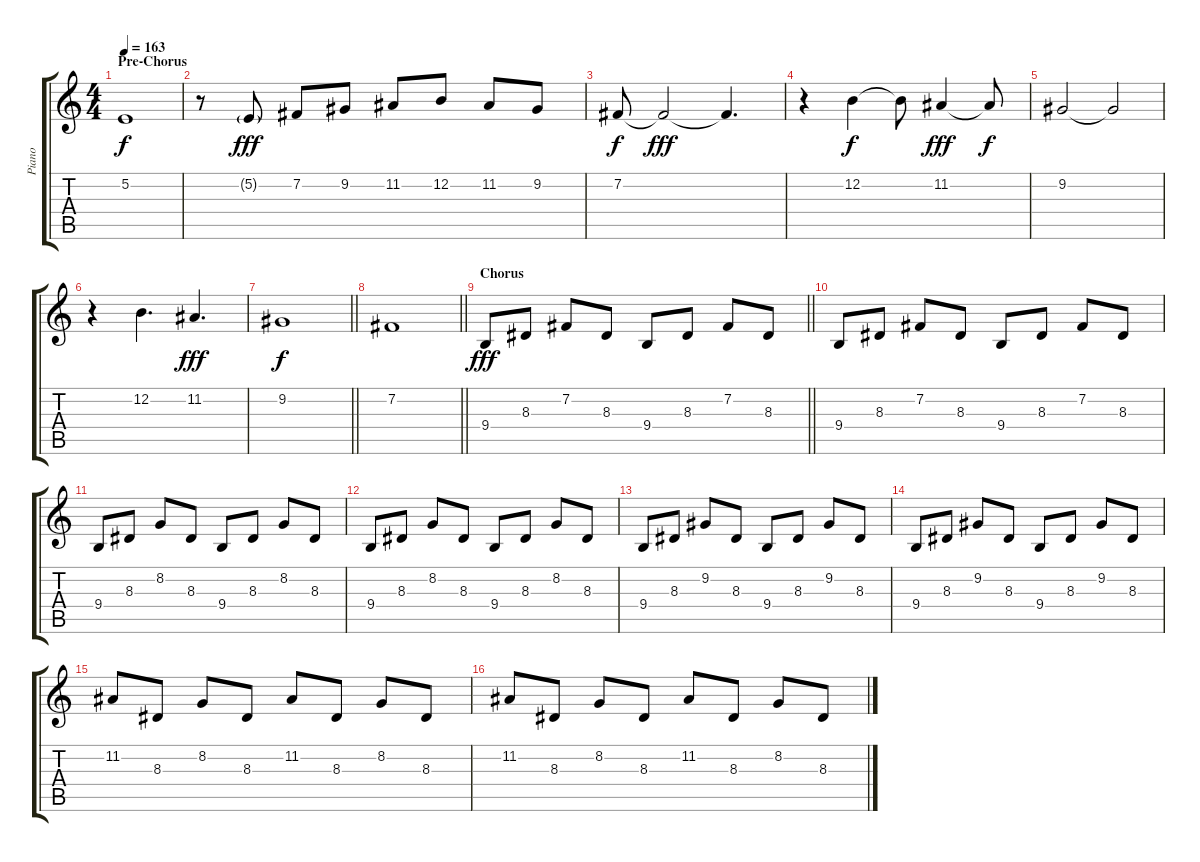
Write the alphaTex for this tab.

\track ("Piano" "Piano") {instrument acousticgrandpiano}
\staff {score tabs}
\tuning (E4 B3 G3 D3 A2 E2) {hide}
\ts (4 4)
\section ("" "Pre-Chorus")
\tempo 163
\clef g2
\ks c
5.2.1{dy f} |
r.8 5.2{g}.8{dy fff volume 16} 7.2.8 9.2.8 11.2.8 12.2.8 11.2.8 9.2.8 |
7.2.8{dy f} 7.2{t}.2{dy fff} 7.2{t}.4{d} |
r.4 12.2.4{dy f} 12.2{t}.8 11.2.4{dy fff} 11.2{t}.8{dy f} |
9.2.2 9.2{t}.2 |
r.4 12.2.4{d} 11.2.4{d dy fff} |
\barLineRight lightlight
9.2.1{dy f} |
\section ("" " ")
\barLineRight lightlight
7.2.1 |
\section ("" "Chorus")
\barLineRight lightlight
9.4.8{dy fff} 8.3.8 7.2.8 8.3.8 9.4.8 8.3.8 7.2.8 8.3.8 |
\section ("" "")
9.4.8 8.3.8 7.2.8 8.3.8 9.4.8 8.3.8 7.2.8 8.3.8 |
9.4.8 8.3.8 8.2.8 8.3.8 9.4.8 8.3.8 8.2.8 8.3.8 |
9.4.8 8.3.8 8.2.8 8.3.8 9.4.8 8.3.8 8.2.8 8.3.8 |
9.4.8 8.3.8 9.2.8 8.3.8 9.4.8 8.3.8 9.2.8 8.3.8 |
9.4.8 8.3.8 9.2.8 8.3.8 9.4.8 8.3.8 9.2.8 8.3.8 |
11.2.8 8.3.8 8.2.8 8.3.8 11.2.8 8.3.8 8.2.8 8.3.8 |
11.2.8 8.3.8 8.2.8 8.3.8 11.2.8 8.3.8 8.2.8 8.3.8
